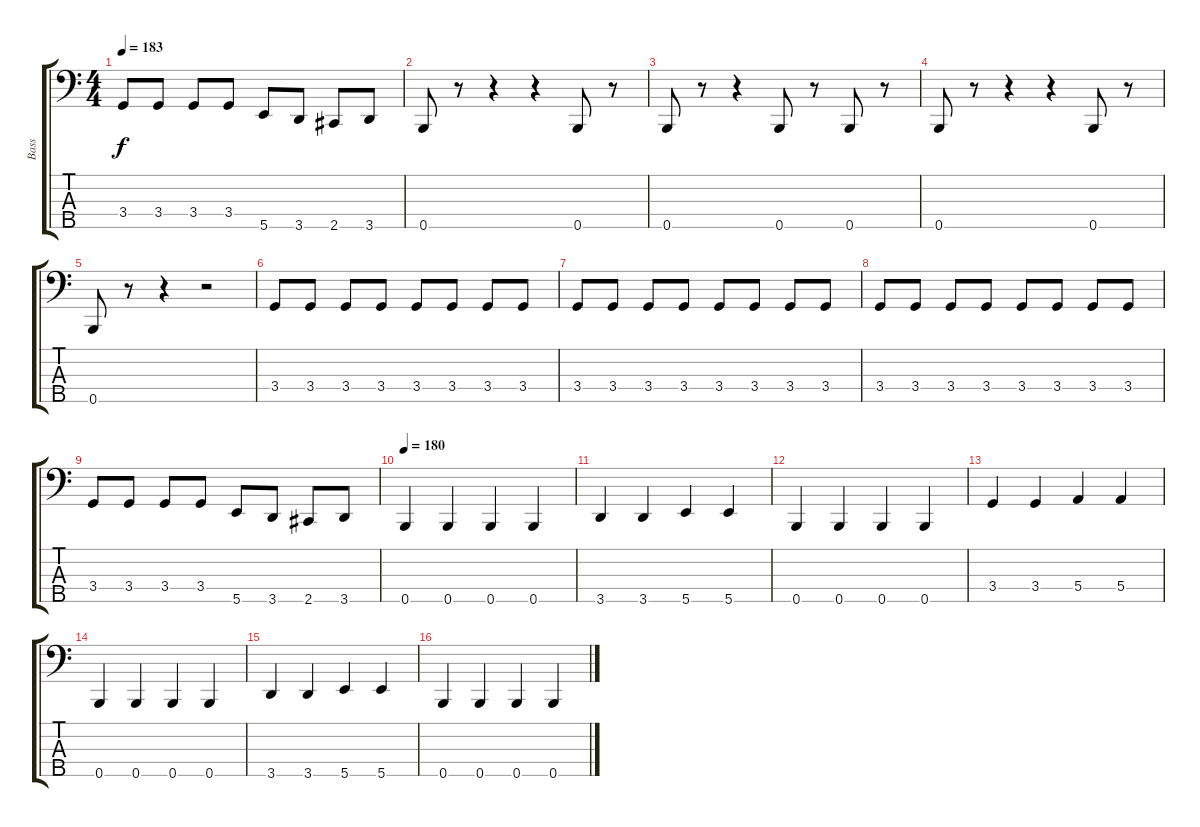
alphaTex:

\track ("Bass" "Bass") {instrument electricbassfinger}
\staff {score tabs}
\tuning (G2 D2 A1 E1 B0) {hide}
\ts (4 4)
\tempo 183
\clef f4
\ks c
3.4.8{dy f} 3.4.8 3.4.8 3.4.8 5.5.8 3.5.8 2.5.8 3.5.8 |
0.5.8 r.8 r.4 r.4 0.5.8 r.8 |
0.5.8 r.8 r.4 0.5.8 r.8 0.5.8 r.8 |
0.5.8 r.8 r.4 r.4 0.5.8 r.8 |
0.5.8 r.8 r.4 r.2 |
3.4.8 3.4.8 3.4.8 3.4.8 3.4.8 3.4.8 3.4.8 3.4.8 |
3.4.8 3.4.8 3.4.8 3.4.8 3.4.8 3.4.8 3.4.8 3.4.8 |
3.4.8 3.4.8 3.4.8 3.4.8 3.4.8 3.4.8 3.4.8 3.4.8 |
3.4.8 3.4.8 3.4.8 3.4.8 5.5.8 3.5.8 2.5.8 3.5.8 |
\tempo 180
0.5.4 0.5.4 0.5.4 0.5.4 |
3.5.4 3.5.4 5.5.4 5.5.4 |
0.5.4 0.5.4 0.5.4 0.5.4 |
3.4.4 3.4.4 5.4.4 5.4.4 |
0.5.4 0.5.4 0.5.4 0.5.4 |
3.5.4 3.5.4 5.5.4 5.5.4 |
0.5.4 0.5.4 0.5.4 0.5.4
